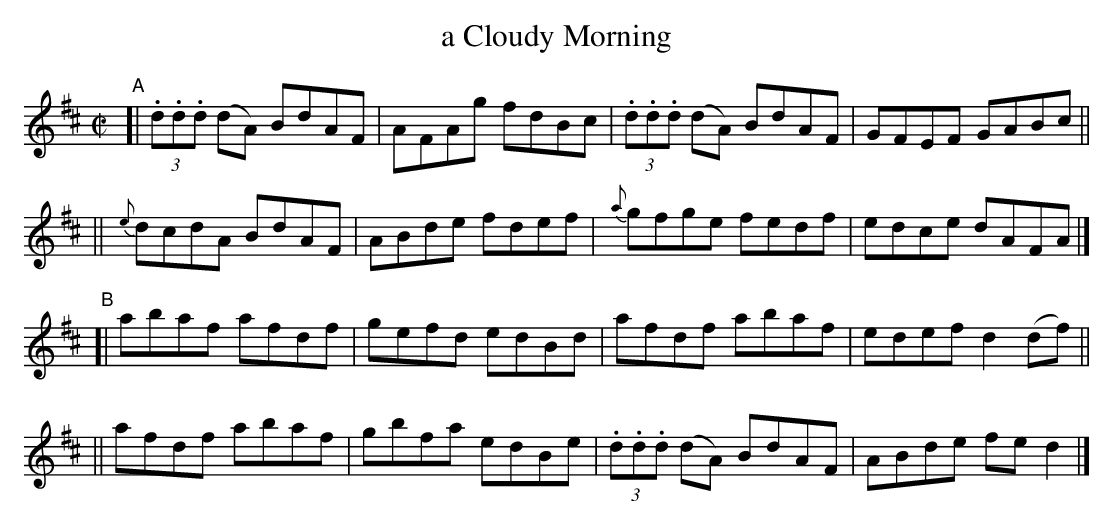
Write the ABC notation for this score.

X:1
T: a Cloudy Morning
M: C|
L: 1/8
K: D
"^A"\
[| (3.d.d.d (dA) BdAF | AFAg fdBc | (3.d.d.d (dA) BdAF | GFEF GABc ||
|| {e}dcdA BdAF | ABde fdef | {a}gfge fedf | edce dAFA |]
"^B"\
[| abaf afdf | gefd edBd | afdf abaf | edef d2(df) ||
|| afdf abaf | gbfa edBe | (3.d.d.d (dA) BdAF | ABde fed2 |]
